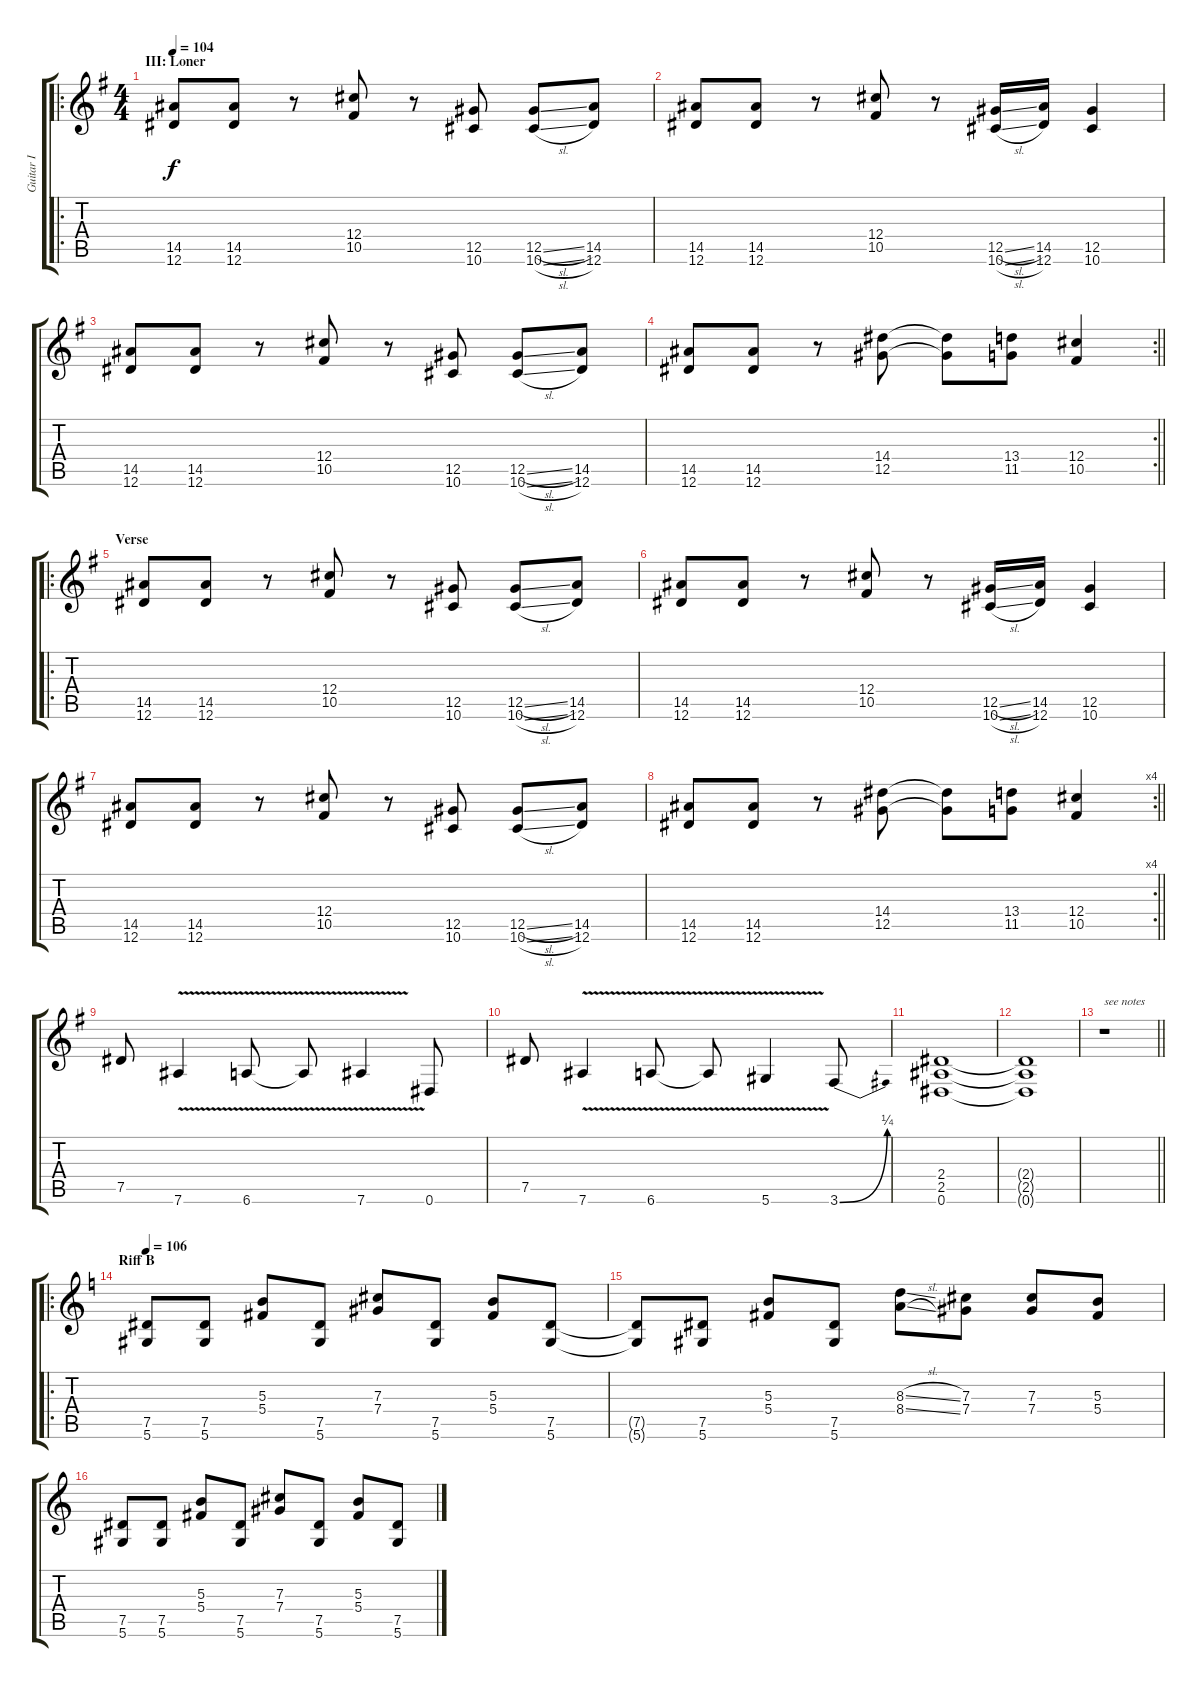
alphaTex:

\track ("Guitar I" "Guitar I") {instrument distortionguitar}
\staff {score tabs}
\tuning (Eb4 Bb3 Gb3 Db3 Ab2 Eb2) {hide}
\ro
\ts (4 4)
\section ("" "III: Loner")
\tempo 104
\clef g2
\ks eminor
(14.5 12.6).8{dy f} (14.5 12.6).8 r.8 (12.4 10.5).8 r.8 (12.5 10.6).8 (12.5{sl} 10.6{sl}).8 (14.5 12.6).8 |
(14.5 12.6).8 (14.5 12.6).8 r.8 (12.4 10.5).8 r.8 (12.5{sl} 10.6{sl}).16 (14.5 12.6).16 (12.5 10.6).4 |
(14.5 12.6).8 (14.5 12.6).8 r.8 (12.4 10.5).8 r.8 (12.5 10.6).8 (12.5{sl} 10.6{sl}).8 (14.5 12.6).8 |
\rc 2
\barLineRight lightlight
(14.5 12.6).8 (14.5 12.6).8 r.8 (14.4 12.5).8 (14.4{t} 12.5{t}).8 (13.4 11.5).8 (12.4 10.5).4 |
\ro
\section ("" "Verse")
(14.5 12.6).8 (14.5 12.6).8 r.8 (12.4 10.5).8 r.8 (12.5 10.6).8 (12.5{sl} 10.6{sl}).8 (14.5 12.6).8 |
(14.5 12.6).8 (14.5 12.6).8 r.8 (12.4 10.5).8 r.8 (12.5{sl} 10.6{sl}).16 (14.5 12.6).16 (12.5 10.6).4 |
(14.5 12.6).8 (14.5 12.6).8 r.8 (12.4 10.5).8 r.8 (12.5 10.6).8 (12.5{sl} 10.6{sl}).8 (14.5 12.6).8 |
\rc 4
\barLineRight lightlight
(14.5 12.6).8 (14.5 12.6).8 r.8 (14.4 12.5).8 (14.4{t} 12.5{t}).8 (13.4 11.5).8 (12.4 10.5).4 |
\section ("" "")
7.5.8 7.6{v}.4 6.6{v}.8 6.6{t}.8 7.6{v}.4 0.6.8 |
7.5.8 7.6{v}.4 6.6{v}.8 6.6{t}.8 5.6{v}.4 3.6{be (bend 0 0 60 1)}.8 |
(2.4 2.5 0.6).1 |
(2.4{t} 2.5{t} 0.6{t}).1 |
\barLineRight lightlight
r.1{txt "see notes"} |
\ro
\section ("" "Riff B")
\tempo 106
\ks aminor
(7.5 5.6).8 (7.5 5.6).8 (5.3 5.4).8 (7.5 5.6).8 (7.3 7.4).8 (7.5 5.6).8 (5.3 5.4).8 (7.5 5.6).8 |
(7.5{t} 5.6{t}).8 (7.5 5.6).8 (5.3 5.4).8 (7.5 5.6).8 (8.3{sl} 8.4{sl}).8 (7.3 7.4).8 (7.3 7.4).8 (5.3 5.4).8 |
(7.5 5.6).8 (7.5 5.6).8 (5.3 5.4).8 (7.5 5.6).8 (7.3 7.4).8 (7.5 5.6).8 (5.3 5.4).8 (7.5 5.6).8
